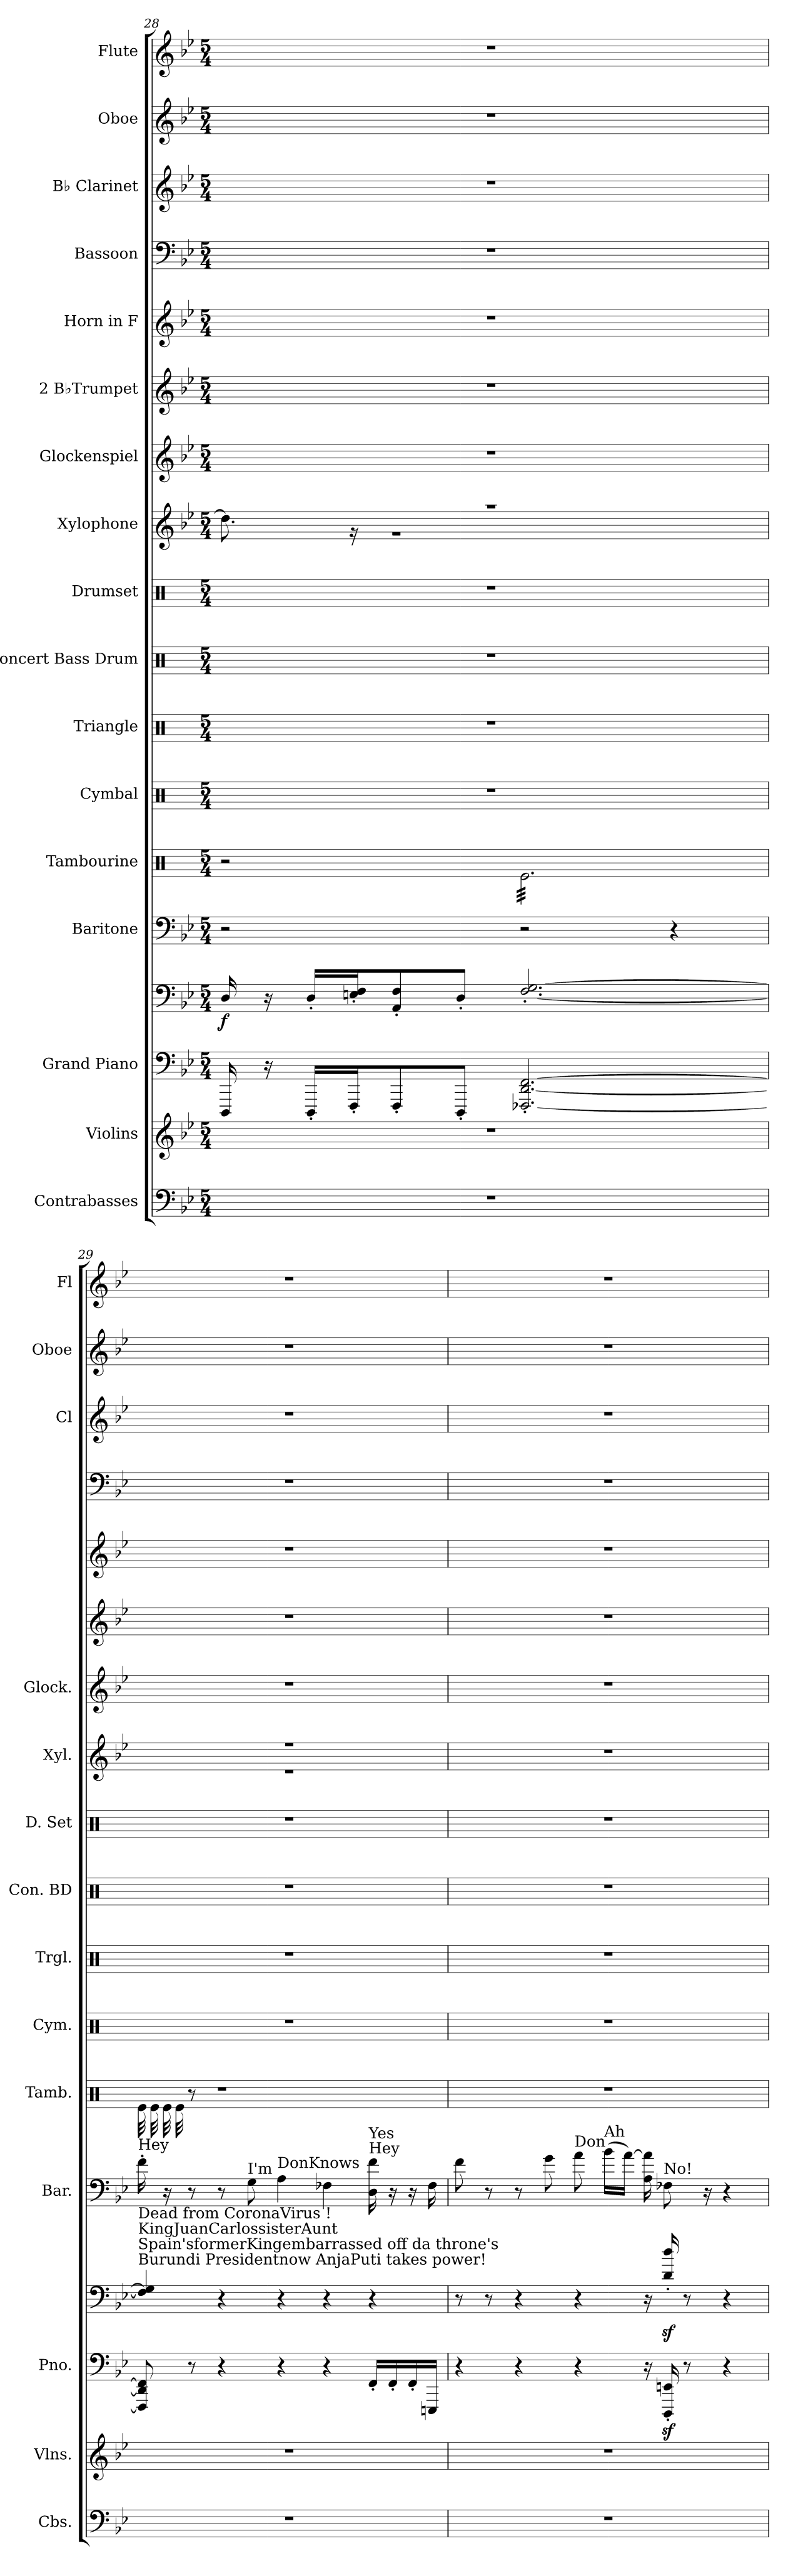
**kern	**kern	**kern	**kern	**dynam	**kern	**kern	**kern	**kern	**kern	**kern	**kern	**kern	**kern	**kern	**kern	**kern	**kern	**kern
*part17	*part16	*part15	*part15	*part15	*part14	*part13	*part12	*part11	*part10	*part9	*part8	*part7	*part6	*part5	*part4	*part3	*part2	*part1
*staff18	*staff17	*staff16	*staff15	*staff15/16	*staff14	*staff13	*staff12	*staff11	*staff10	*staff9	*staff8	*staff7	*staff6	*staff5	*staff4	*staff3	*staff2	*staff1
*I"Contrabasses	*I"Violins	*I"Grand Piano	*	*	*I"Baritone	*I"Tambourine	*I"Cymbal	*I"Triangle	*I"Concert Bass Drum	*I"Drumset	*I"Xylophone	*I"Glockenspiel	*I"2 B♭Trumpet	*I"Horn in F	*I"Bassoon	*I"B♭ Clarinet	*I"Oboe	*I"Flute
*I'Cbs.	*I'Vlns.	*I'Pno.	*	*	*I'Bar.	*I'Tamb.	*I'Cym.	*I'Trgl.	*I'Con. BD	*I'D. Set	*I'Xyl.	*I'Glock.	*	*	*	*I'Cl	*I'Oboe	*I'Fl
*clefF4	*clefG2	*clefF4	*clefF4	*	*clefF4	*clefX	*clefX	*clefX	*clefX	*clefX	*clefG2	*clefG2	*clefG2	*clefG2	*clefF4	*clefG2	*clefG2	*clefG2
*ITrd7c12	*	*	*	*	*	*	*	*	*	*	*ITrd-7c-12	*ITrd-14c-24	*ITrd1c2	*ITrd4c7	*	*ITrd1c2	*	*
*k[b-e-]	*k[b-e-]	*k[b-e-]	*k[b-e-]	*	*k[b-e-]	*k[]	*k[]	*k[]	*k[]	*k[]	*k[b-e-]	*k[b-e-]	*k[b-e-a-d-]	*k[b-e-a-]	*k[b-e-]	*k[b-e-a-d-]	*k[b-e-]	*k[b-e-]
*M5/4	*M5/4	*M5/4	*M5/4	*	*M5/4	*M5/4	*M5/4	*M5/4	*M5/4	*M5/4	*M5/4	*M5/4	*M5/4	*M5/4	*M5/4	*M5/4	*M5/4	*M5/4
=28	=28	=28	=28	=28	=28	=28	=28	=28	=28	=28	=28	=28	=28	=28	=28	=28	=28	=28
*	*	*	*	*	*	*	*	*	*	*	*^	*	*	*	*	*	*	*
!	!	!	!	!LO:DY:b	!	!	!	!	!	!	!	!	!	!	!	!	!	!	!
4%5r	4%5r	16DDD/	16D/	f	2r	2r	4%5r	4%5r	4%5r	4%5r	4%5r	8.ddd\]	4%5r	4%5r	4%5r	4%5r	4%5r	4%5r	4%5r
.	.	16r	16r	.	.	.	.	.	.	.	.	.	.	.	.	.	.	.	.
.	.	16DDD'/LL	16D'/LL	.	.	.	.	.	.	.	.	.	.	.	.	.	.	.	.
.	.	16FFF'/J	16En/' 16F/'J	.	.	.	.	.	.	.	.	16r	.	.	.	.	.	.	.
.	.	8FFF'/	8AA/' 8F/'	.	.	.	.	.	.	.	.	1r	.	.	.	.	.	.	.
.	.	8DDD'/J	8D'/J	.	.	.	.	.	.	.	.	.	.	.	.	.	.	.	.
*	*	*	*	*	*	*tremolo	*	*	*	*	*	*	*	*	*	*	*	*	*
.	.	[2.FFF-X/' [2.DD/' [2.FF/'	[2.F/' [2.G/'	.	2r	32Re\LLL	.	.	.	.	.	.	.	.	.	.	.	.	.
.	.	.	.	.	.	32Re\	.	.	.	.	.	.	.	.	.	.	.	.	.
.	.	.	.	.	.	32Re\	.	.	.	.	.	.	.	.	.	.	.	.	.
.	.	.	.	.	.	32Re\	.	.	.	.	.	.	.	.	.	.	.	.	.
.	.	.	.	.	.	32Re\	.	.	.	.	.	.	.	.	.	.	.	.	.
.	.	.	.	.	.	32Re\	.	.	.	.	.	.	.	.	.	.	.	.	.
.	.	.	.	.	.	32Re\	.	.	.	.	.	.	.	.	.	.	.	.	.
.	.	.	.	.	.	32Re\	.	.	.	.	.	.	.	.	.	.	.	.	.
.	.	.	.	.	.	32Re\	.	.	.	.	.	.	.	.	.	.	.	.	.
.	.	.	.	.	.	32Re\	.	.	.	.	.	.	.	.	.	.	.	.	.
.	.	.	.	.	.	32Re\	.	.	.	.	.	.	.	.	.	.	.	.	.
.	.	.	.	.	.	32Re\	.	.	.	.	.	.	.	.	.	.	.	.	.
.	.	.	.	.	.	32Re\	.	.	.	.	.	.	.	.	.	.	.	.	.
.	.	.	.	.	.	32Re\	.	.	.	.	.	.	.	.	.	.	.	.	.
.	.	.	.	.	.	32Re\	.	.	.	.	.	.	.	.	.	.	.	.	.
.	.	.	.	.	.	32Re\	.	.	.	.	.	.	.	.	.	.	.	.	.
.	.	.	.	.	4r	32Re\	.	.	.	.	.	.	.	.	.	.	.	.	.
.	.	.	.	.	.	32Re\	.	.	.	.	.	.	.	.	.	.	.	.	.
.	.	.	.	.	.	32Re\	.	.	.	.	.	.	.	.	.	.	.	.	.
.	.	.	.	.	.	32Re\	.	.	.	.	.	.	.	.	.	.	.	.	.
.	.	.	.	.	.	32Re\	.	.	.	.	.	.	.	.	.	.	.	.	.
.	.	.	.	.	.	32Re\	.	.	.	.	.	.	.	.	.	.	.	.	.
.	.	.	.	.	.	32Re\	.	.	.	.	.	.	.	.	.	.	.	.	.
.	.	.	.	.	.	32Re\JJJ	.	.	.	.	.	.	.	.	.	.	.	.	.
=29	=29	=29	=29	=29	=29	=29	=29	=29	=29	=29	=29	=29	=29	=29	=29	=29	=29	=29	=29
!	!	!	!	!	!LO:TX:a:t=Hey	!	!	!	!	!	!	!	!	!	!	!	!	!	!
!	!	!	!LO:TX:a:t=Burundi Presidentnow AnjaPuti takes power!	!	!	!	!	!	!	!	!	!	!	!	!	!	!	!	!
!	!	!	!LO:TX:a:t=Spain'sformerKingembarrassed off da throne's	!	!	!	!	!	!	!	!	!	!	!	!	!	!	!	!
!	!	!	!LO:TX:a:t=KingJuanCarlossisterAunt	!	!	!	!	!	!	!	!	!	!	!	!	!	!	!	!
!	!	!	!LO:TX:a:t=Dead  from CoronaVirus !	!	!	!	!	!	!	!	!	!	!	!	!	!	!	!	!
4%5r	4%5r	8FFF-/] 8DD/] 8FF/]	4F/] 4G/]	.	16f'\	32Re\	4%5r	4%5r	4%5r	4%5r	4%5r	4%5r	4%5r	4%5r	4%5r	4%5r	4%5r	4%5r	4%5r
.	.	.	.	.	.	32Re\	.	.	.	.	.	.	.	.	.	.	.	.	.
.	.	.	.	.	16r	32Re\	.	.	.	.	.	.	.	.	.	.	.	.	.
.	.	.	.	.	.	32Re\	.	.	.	.	.	.	.	.	.	.	.	.	.
*	*	*	*	*	*	*Xtremolo	*	*	*	*	*	*	*	*	*	*	*	*	*
.	.	8r	.	.	8r	8r	.	.	.	.	.	.	.	.	.	.	.	.	.
.	.	4r	4r	.	8r	1r	.	.	.	.	.	.	.	.	.	.	.	.	.
!	!	!	!	!	!LO:TX:a:t=I'm	!	!	!	!	!	!	!	!	!	!	!	!	!	!
.	.	.	.	.	8G\	.	.	.	.	.	.	.	.	.	.	.	.	.	.
!	!	!	!	!	!LO:TX:a:t=DonKnows	!	!	!	!	!	!	!	!	!	!	!	!	!	!
.	.	4r	4r	.	4A\	.	.	.	.	.	.	.	.	.	.	.	.	.	.
.	.	4r	4r	.	4F-X\	.	.	.	.	.	.	.	.	.	.	.	.	.	.
!	!	!	!	!	!LO:TX:a:t=Hey	!	!	!	!	!	!	!	!	!	!	!	!	!	!
!	!	!	!	!	!LO:TX:a:t=Yes	!	!	!	!	!	!	!	!	!	!	!	!	!	!
.	.	16FF'/LL	4r	.	16D\ 16f\	.	.	.	.	.	.	.	.	.	.	.	.	.	.
.	.	16FF'/	.	.	16r	.	.	.	.	.	.	.	.	.	.	.	.	.	.
.	.	16FF'/	.	.	16r	.	.	.	.	.	.	.	.	.	.	.	.	.	.
.	.	16EEEn/JJ	.	.	16F-\	.	.	.	.	.	.	.	.	.	.	.	.	.	.
*	*	*	*	*	*	*	*	*	*	*	*v	*v	*	*	*	*	*	*	*
!!LO:PB:g=z
=30	=30	=30	=30	=30	=30	=30	=30	=30	=30	=30	=30	=30	=30	=30	=30	=30	=30	=30
4%5r	4%5r	4r	8r	.	8f\	4%5r	4%5r	4%5r	4%5r	4%5r	4%5r	4%5r	4%5r	4%5r	4%5r	4%5r	4%5r	4%5r
.	.	.	8r	.	8r	.	.	.	.	.	.	.	.	.	.	.	.	.
.	.	4r	4r	.	8r	.	.	.	.	.	.	.	.	.	.	.	.	.
.	.	.	.	.	8g\	.	.	.	.	.	.	.	.	.	.	.	.	.
!	!	!	!	!	!LO:TX:a:t=Don	!	!	!	!	!	!	!	!	!	!	!	!	!
.	.	4r	4r	.	8a\	.	.	.	.	.	.	.	.	.	.	.	.	.
!	!	!	!	!	!LO:TX:a:t=Ah	!	!	!	!	!	!	!	!	!	!	!	!	!
.	.	.	.	.	(>16b-\LL	.	.	.	.	.	.	.	.	.	.	.	.	.
.	.	.	.	.	[16a\JJ)	.	.	.	.	.	.	.	.	.	.	.	.	.
.	.	16r	16r	.	16A\ 16a\]	.	.	.	.	.	.	.	.	.	.	.	.	.
!	!	!	!	!	!LO:TX:a:t=No!	!	!	!	!	!	!	!	!	!	!	!	!	!
.	.	16DDD/z<' 16EEn/z<'	16d/z<' 16dd/z<'	.	8F-X\	.	.	.	.	.	.	.	.	.	.	.	.	.
.	.	8r	8r	.	.	.	.	.	.	.	.	.	.	.	.	.	.	.
.	.	.	.	.	16r	.	.	.	.	.	.	.	.	.	.	.	.	.
.	.	4r	4r	.	4r	.	.	.	.	.	.	.	.	.	.	.	.	.
=	=	=	=	=	=	=	=	=	=	=	=	=	=	=	=	=	=	=
*-	*-	*-	*-	*-	*-	*-	*-	*-	*-	*-	*-	*-	*-	*-	*-	*-	*-	*-
